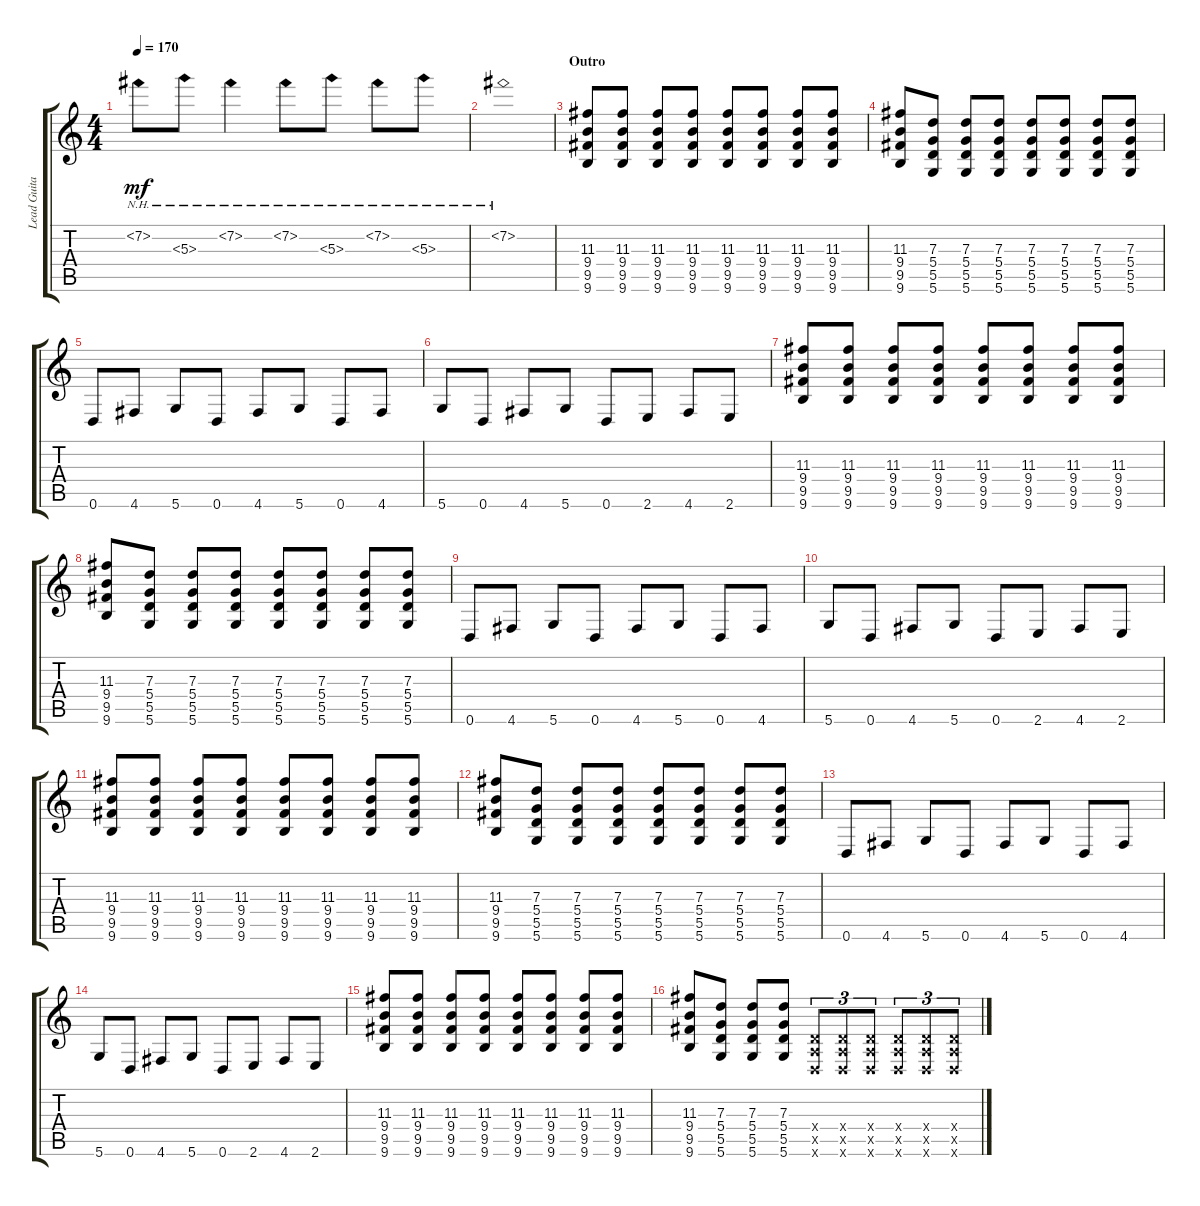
\track ("Lead Guitar (Garrett Zablocki)" "Lead Guita") {instrument distortionguitar}
\staff {score tabs}
\tuning (E4 B3 G3 D3 A2 D2) {hide}
\ts (4 4)
\tempo 170
\clef g2
\ks c
7.2{nh}.8{dy mf} 5.3{nh}.8 7.2{nh}.4 7.2{nh}.8 5.3{nh}.8 7.2{nh}.8 5.3{nh}.8 |
7.2{nh}.1 |
\section ("" "Outro")
(11.3 9.4 9.5 9.6).8{volume 11 balance 2} (11.3 9.4 9.5 9.6).8 (11.3 9.4 9.5 9.6).8 (11.3 9.4 9.5 9.6).8 (11.3 9.4 9.5 9.6).8 (11.3 9.4 9.5 9.6).8 (11.3 9.4 9.5 9.6).8 (11.3 9.4 9.5 9.6).8 |
(11.3 9.4 9.5 9.6).8 (7.3 5.4 5.5 5.6).8 (7.3 5.4 5.5 5.6).8 (7.3 5.4 5.5 5.6).8 (7.3 5.4 5.5 5.6).8 (7.3 5.4 5.5 5.6).8 (7.3 5.4 5.5 5.6).8 (7.3 5.4 5.5 5.6).8 |
0.6.8 4.6.8 5.6.8 0.6.8 4.6.8 5.6.8 0.6.8 4.6.8 |
5.6.8 0.6.8 4.6.8 5.6.8 0.6.8 2.6.8 4.6.8 2.6.8 |
(11.3 9.4 9.5 9.6).8 (11.3 9.4 9.5 9.6).8 (11.3 9.4 9.5 9.6).8 (11.3 9.4 9.5 9.6).8 (11.3 9.4 9.5 9.6).8 (11.3 9.4 9.5 9.6).8 (11.3 9.4 9.5 9.6).8 (11.3 9.4 9.5 9.6).8 |
(11.3 9.4 9.5 9.6).8 (7.3 5.4 5.5 5.6).8 (7.3 5.4 5.5 5.6).8 (7.3 5.4 5.5 5.6).8 (7.3 5.4 5.5 5.6).8 (7.3 5.4 5.5 5.6).8 (7.3 5.4 5.5 5.6).8 (7.3 5.4 5.5 5.6).8 |
0.6.8 4.6.8 5.6.8 0.6.8 4.6.8 5.6.8 0.6.8 4.6.8 |
5.6.8 0.6.8 4.6.8 5.6.8 0.6.8 2.6.8 4.6.8 2.6.8 |
(11.3 9.4 9.5 9.6).8 (11.3 9.4 9.5 9.6).8 (11.3 9.4 9.5 9.6).8 (11.3 9.4 9.5 9.6).8 (11.3 9.4 9.5 9.6).8 (11.3 9.4 9.5 9.6).8 (11.3 9.4 9.5 9.6).8 (11.3 9.4 9.5 9.6).8 |
(11.3 9.4 9.5 9.6).8 (7.3 5.4 5.5 5.6).8 (7.3 5.4 5.5 5.6).8 (7.3 5.4 5.5 5.6).8 (7.3 5.4 5.5 5.6).8 (7.3 5.4 5.5 5.6).8 (7.3 5.4 5.5 5.6).8 (7.3 5.4 5.5 5.6).8 |
0.6.8 4.6.8 5.6.8 0.6.8 4.6.8 5.6.8 0.6.8 4.6.8 |
5.6.8 0.6.8 4.6.8 5.6.8 0.6.8 2.6.8 4.6.8 2.6.8 |
(11.3 9.4 9.5 9.6).8 (11.3 9.4 9.5 9.6).8 (11.3 9.4 9.5 9.6).8 (11.3 9.4 9.5 9.6).8 (11.3 9.4 9.5 9.6).8 (11.3 9.4 9.5 9.6).8 (11.3 9.4 9.5 9.6).8 (11.3 9.4 9.5 9.6).8 |
(11.3 9.4 9.5 9.6).8 (7.3 5.4 5.5 5.6).8 (7.3 5.4 5.5 5.6).8 (7.3 5.4 5.5 5.6).8 (0.4{x} 0.5{x} 0.6{x}).8{tu (3 2)} (0.4{x} 0.5{x} 0.6{x}).8{tu (3 2)} (0.4{x} 0.5{x} 0.6{x}).8{tu (3 2)} (0.4{x} 0.5{x} 0.6{x}).8{tu (3 2)} (0.4{x} 0.5{x} 0.6{x}).8{tu (3 2)} (0.4{x} 0.5{x} 0.6{x}).8{tu (3 2)}
